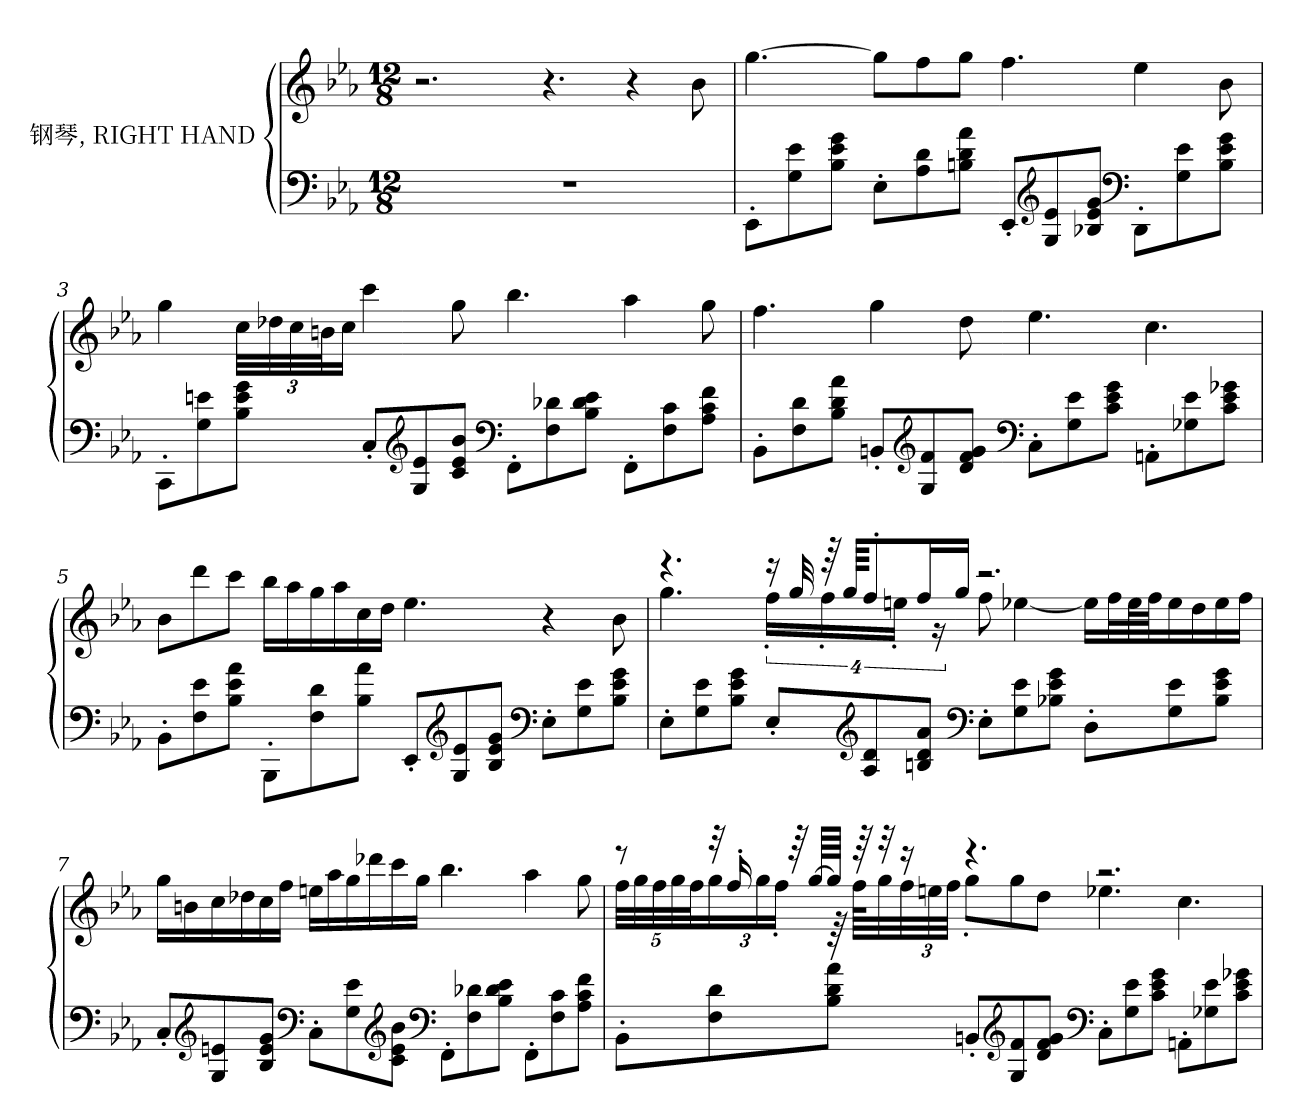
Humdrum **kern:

**kern	**kern
*part1	*part1
*staff2	*staff1
*I"钢琴, RIGHT HAND	*
*clefF4	*clefG2
*k[b-e-a-]	*k[b-e-a-]
*M12/8	*M12/8
*MM120	*MM120
=1	=1
1.r	2.r
.	4.r
.	4r
*	*MM37
.	8b-\
=2	=2
*	*MM41
8EE-'\L	[4.gg\
8G\ 8e-\	.
8B-\ 8e-\ 8g\J	.
*	*MM71
8E-'\L	8gg\L]
*	*MM63
8A-\ 8d\	8ff\
*	*MM52
8Bn\ 8d\ 8a-\J	8gg\J
*	*MM60
8EE-'/L	4.ff\
*clefG2	*
8G/ 8e-/	.
8B-X/ 8e-/ 8g/J	.
*clefF4	*
*	*MM73
8DD'\L	4ee-\
8G\ 8e-\	.
*	*MM52
8B-\ 8e-\ 8g\J	8b-\
!!LO:LB:g=z
=3	=3
*	*MM67
8CC'\L	4gg\
8G\ 8en\	.
*	*Xbrackettup
*	*MM52
8B-\ 8e\ 8g\J	48cc\LLL
*	*MM54
.	48dd-X\
*	*MM56
.	48cc\
*	*MM52
.	48bn\J
*	*MM30
.	24cc\JJ
*	*MM67
8C'/L	4ccc\
*clefG2	*
8G/ 8e/	.
*	*MM56
8c/ 8e/ 8b-/J	8gg\
*clefF4	*
*	*MM63
8FF'\L	4.bb-\
8F\ 8d-X\	.
8B-\ 8d-\ 8e\J	.
*	*MM69
8FF'\L	4aa-\
8F\ 8c\	.
*	*MM56
8A-\ 8c\ 8f\J	8gg\
=4	=4
*	*MM60
8BB-'\L	4.ff\
8F\ 8d\	.
8B-\ 8d\ 8a-\J	.
*	*MM67
8BBn'/L	4gg\
*clefG2	*
8G/ 8f/	.
*	*MM56
8d/ 8f/ 8g/J	8dd\
*clefF4	*
*	*MM67
8C'\L	4.ee-\
8G\ 8e-\	.
8c\ 8e-\ 8g\J	.
*	*MM67
8AAn'\L	4.cc\
8G-X\ 8e-\	.
8c\ 8e-\ 8g-X\J	.
!!LO:LB:g=z
=5	=5
*	*MM46
8BB-'\L	8b-\L
*	*MM61
8F\ 8e-\	8ddd\
*	*MM56
8B-\ 8e-\ 8a-\J	8ccc\J
*	*MM52
8BBB-'\L	16bb-\LL
*	*MM61
.	16aa-\
8F\ 8d\	16gg\
*	*MM52
.	16aa-\
*	*MM58
8B-\ 8a-\J	16cc\
*	*MM41
.	16dd\JJ
*	*MM60
8EE-'/L	4.ee-\
*clefG2	*
8G/ 8e-/	.
8B-/ 8e-/ 8g/J	.
*clefF4	*
8E-'\L	4r
8G\ 8e-\	.
*	*MM39
8B-\ 8e-\ 8g\J	8b-\
!!LO:LB:g=z
=6	=6
*	*MM56
*	*^
8E-'\L	4.r	4.gg\
8G\ 8e-\	.	.
8B-\ 8e-\ 8g\J	.	.
*	*	*brackettup
*	*MM52	*
8E-'/L	16r	32%3ff'\L
*	*MM63	*
.	32gg/	.
.	64r	32%3ff'\
.	64gg/KKKL	.
*clefG2	*	*
*	*MM52	*
8A-/ 8d/	8ff'/	.
*	*MM60	*
.	.	32%3een'\J
*	*MM67	*
8Bn/ 8d/ 8a-/J	16ff/L	.
.	.	32%3r
*	*MM52	*
.	16gg/JJ	.
*clefF4	*	*
8E-'\L	2.r	8ff\
*	*MM71	*
8G\ 8e-\	.	[4ee-X\
8B-X\ 8e-\ 8g\J	.	.
*	*MM67	*
8D'\L	.	16ee-\LL]
*	*MM63	*
.	.	32ff\L
*	*MM60	*
.	.	64ee-\L
.	.	64ff\JJ
*	*MM67	*
8G\ 8e-\	.	16ee-\
*	*MM75	*
.	.	16dd\
*	*MM71	*
8B-\ 8e-\ 8g\J	.	16ee-\
*	*MM60	*
.	.	16ff\JJ
*	*v	*v
!!LO:LB:g=z
=7	=7
*	*MM56
8C'/L	16gg\LL
*	*MM65
.	16bn\
*clefG2	*
*	*MM76
8G/ 8en/	16cc\
.	16dd-X\
*	*MM75
8B-/ 8e/ 8g/J	16cc\
.	16ff\JJ
*clefF4	*
*	*MM71
8C'\L	16een\LL
*	*MM69
.	16aa-\
*	*MM67
8G\ 8e\	16gg\
*	*MM56
.	16ddd-X\
*clefG2	*
8c\ 8e\ 8b-\J	16ccc\
*	*MM37
.	16gg\JJ
*clefF4	*
*	*MM60
8FF'\L	4.bb-\
8F\ 8d-X\	.
8B-\ 8d-\ 8e\J	.
*	*MM69
8FF'\L	4aa-\
8F\ 8c\	.
*	*MM56
8A-\ 8c\ 8f\J	8gg\
!!LO:LB:g=z
=8	=8
*	*^
*	*	*Xbrackettup
*	*v	*v
*	*MM41
*	*^
8BB-'\L	8r	40ff\LLL
.	.	40gg\
.	.	40ff\
.	.	40gg\
.	.	40ff\J
8F\ 8d\	32r	24gg\
.	16ff'/	.
.	.	24gg\
.	.	24ff'\JJ
.	64r	.
.	[64gg/LLLL	.
8B-\ 8d\ 8a-\J	64gg/JJJJ]	64r
.	64r	64ff\KLLL
.	32r	32gg\
*	*MM63	*
.	16r	48ff\
*	*MM48	*
.	.	48een\
*	*MM22	*
.	.	48ff\JJJ
8BBn'/L	4.r	8gg'\L
*clefG2	*	*
*	*MM71	*
8G/ 8f/	.	8gg\
*	*MM63	*
8d/ 8f/ 8g/J	.	8dd\J
*clefF4	*	*
*	*MM71	*
8C'\L	2.r	4.ee-X\
8G\ 8e-\	.	.
8c\ 8e-\ 8g\J	.	.
8AAn'\L	.	4.cc\
8G-X\ 8e-\	.	.
8c\ 8e-\ 8g-X\J	.	.
*	*v	*v
=	=
*-	*-
